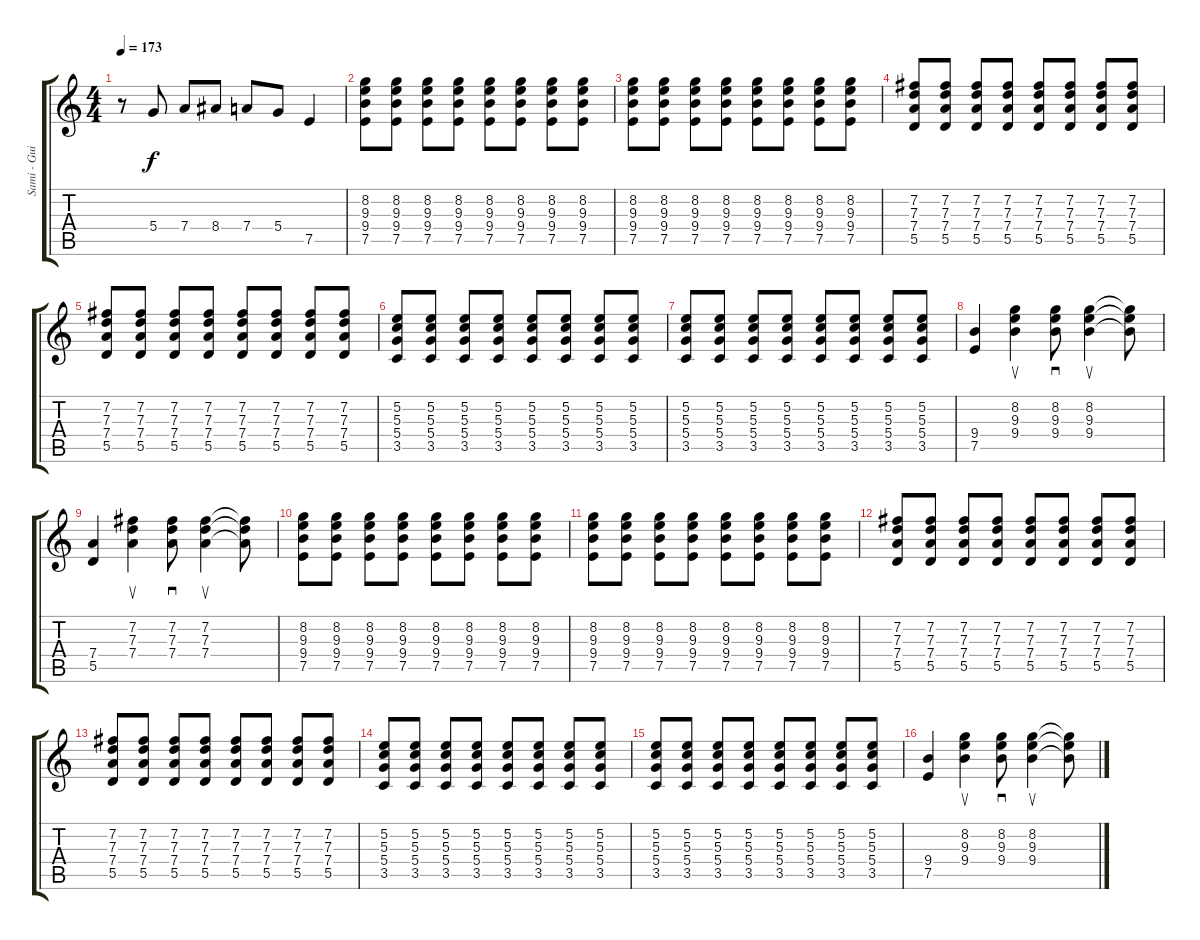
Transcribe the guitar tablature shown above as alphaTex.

\track ("Sami - Guitar 3" "Sami - Gui") {instrument distortionguitar}
\staff {score tabs}
\tuning (E4 B3 G3 D3 A2 E2) {hide}
\ts (4 4)
\tempo 173
\clef g2
\ks c
r.8{dy f} 5.4.8 7.4.8 8.4.8 7.4.8 5.4.8 7.5.4 |
(8.2 9.3 9.4 7.5).8 (8.2 9.3 9.4 7.5).8 (8.2 9.3 9.4 7.5).8 (8.2 9.3 9.4 7.5).8 (8.2 9.3 9.4 7.5).8 (8.2 9.3 9.4 7.5).8 (8.2 9.3 9.4 7.5).8 (8.2 9.3 9.4 7.5).8 |
(8.2 9.3 9.4 7.5).8 (8.2 9.3 9.4 7.5).8 (8.2 9.3 9.4 7.5).8 (8.2 9.3 9.4 7.5).8 (8.2 9.3 9.4 7.5).8 (8.2 9.3 9.4 7.5).8 (8.2 9.3 9.4 7.5).8 (8.2 9.3 9.4 7.5).8 |
(7.2 7.3 7.4 5.5).8 (7.2 7.3 7.4 5.5).8 (7.2 7.3 7.4 5.5).8 (7.2 7.3 7.4 5.5).8 (7.2 7.3 7.4 5.5).8 (7.2 7.3 7.4 5.5).8 (7.2 7.3 7.4 5.5).8 (7.2 7.3 7.4 5.5).8 |
(7.2 7.3 7.4 5.5).8 (7.2 7.3 7.4 5.5).8 (7.2 7.3 7.4 5.5).8 (7.2 7.3 7.4 5.5).8 (7.2 7.3 7.4 5.5).8 (7.2 7.3 7.4 5.5).8 (7.2 7.3 7.4 5.5).8 (7.2 7.3 7.4 5.5).8 |
(5.2 5.3 5.4 3.5).8 (5.2 5.3 5.4 3.5).8 (5.2 5.3 5.4 3.5).8 (5.2 5.3 5.4 3.5).8 (5.2 5.3 5.4 3.5).8 (5.2 5.3 5.4 3.5).8 (5.2 5.3 5.4 3.5).8 (5.2 5.3 5.4 3.5).8 |
(5.2 5.3 5.4 3.5).8 (5.2 5.3 5.4 3.5).8 (5.2 5.3 5.4 3.5).8 (5.2 5.3 5.4 3.5).8 (5.2 5.3 5.4 3.5).8 (5.2 5.3 5.4 3.5).8 (5.2 5.3 5.4 3.5).8 (5.2 5.3 5.4 3.5).8 |
(9.4 7.5).4 (8.2 9.3 9.4).4{su} (8.2 9.3 9.4).8{sd} (8.2 9.3 9.4).4{su} (8.2{t} 9.3{t} 9.4{t}).8 |
(7.4 5.5).4 (7.2 7.3 7.4).4{su} (7.2 7.3 7.4).8{sd} (7.2 7.3 7.4).4{su} (7.2{t} 7.3{t} 7.4{t}).8 |
(8.2 9.3 9.4 7.5).8 (8.2 9.3 9.4 7.5).8 (8.2 9.3 9.4 7.5).8 (8.2 9.3 9.4 7.5).8 (8.2 9.3 9.4 7.5).8 (8.2 9.3 9.4 7.5).8 (8.2 9.3 9.4 7.5).8 (8.2 9.3 9.4 7.5).8 |
(8.2 9.3 9.4 7.5).8 (8.2 9.3 9.4 7.5).8 (8.2 9.3 9.4 7.5).8 (8.2 9.3 9.4 7.5).8 (8.2 9.3 9.4 7.5).8 (8.2 9.3 9.4 7.5).8 (8.2 9.3 9.4 7.5).8 (8.2 9.3 9.4 7.5).8 |
(7.2 7.3 7.4 5.5).8 (7.2 7.3 7.4 5.5).8 (7.2 7.3 7.4 5.5).8 (7.2 7.3 7.4 5.5).8 (7.2 7.3 7.4 5.5).8 (7.2 7.3 7.4 5.5).8 (7.2 7.3 7.4 5.5).8 (7.2 7.3 7.4 5.5).8 |
(7.2 7.3 7.4 5.5).8 (7.2 7.3 7.4 5.5).8 (7.2 7.3 7.4 5.5).8 (7.2 7.3 7.4 5.5).8 (7.2 7.3 7.4 5.5).8 (7.2 7.3 7.4 5.5).8 (7.2 7.3 7.4 5.5).8 (7.2 7.3 7.4 5.5).8 |
(5.2 5.3 5.4 3.5).8 (5.2 5.3 5.4 3.5).8 (5.2 5.3 5.4 3.5).8 (5.2 5.3 5.4 3.5).8 (5.2 5.3 5.4 3.5).8 (5.2 5.3 5.4 3.5).8 (5.2 5.3 5.4 3.5).8 (5.2 5.3 5.4 3.5).8 |
(5.2 5.3 5.4 3.5).8 (5.2 5.3 5.4 3.5).8 (5.2 5.3 5.4 3.5).8 (5.2 5.3 5.4 3.5).8 (5.2 5.3 5.4 3.5).8 (5.2 5.3 5.4 3.5).8 (5.2 5.3 5.4 3.5).8 (5.2 5.3 5.4 3.5).8 |
(9.4 7.5).4 (8.2 9.3 9.4).4{su} (8.2 9.3 9.4).8{sd} (8.2 9.3 9.4).4{su} (8.2{t} 9.3{t} 9.4{t}).8
